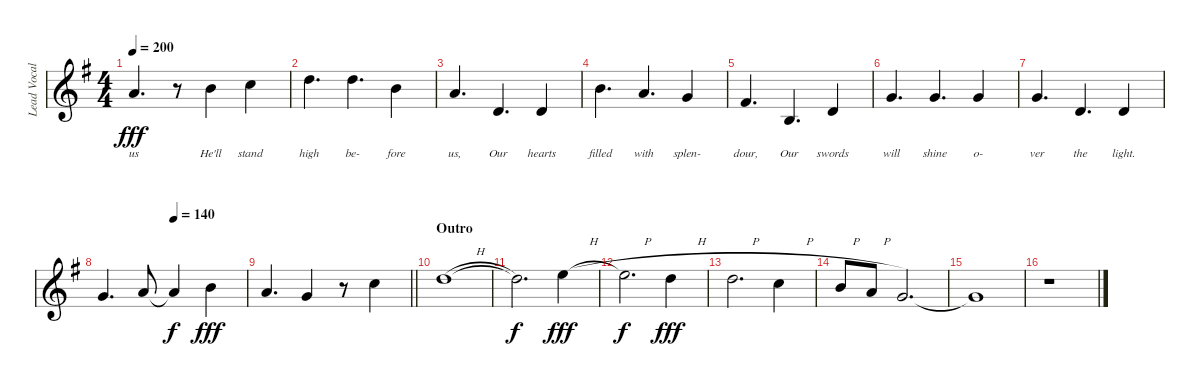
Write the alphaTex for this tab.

\track ("Lead Vocals" "Lead Vocal") {instrument lead2sawtooth}
\staff {score}
\tuning (E4 B3 G3 D3 A2 E2) {hide}
\ts (4 4)
\tempo 200
\clef g2
\ks g
10.2.4{d lyrics (0 "us") lyrics (1 "") lyrics (2 "") lyrics (3 "") lyrics (4 "") dy fff} r.8 7.1.4{lyrics (0 "He'll") lyrics (1 "") lyrics (2 "") lyrics (3 "") lyrics (4 "")} 8.1.4{lyrics (0 "stand") lyrics (1 "") lyrics (2 "") lyrics (3 "") lyrics (4 "")} |
10.1.4{d lyrics (0 "high") lyrics (1 "") lyrics (2 "") lyrics (3 "") lyrics (4 "")} 10.1.4{d lyrics (0 "be-") lyrics (1 "") lyrics (2 "") lyrics (3 "") lyrics (4 "")} 7.1.4{lyrics (0 "fore") lyrics (1 "") lyrics (2 "") lyrics (3 "") lyrics (4 "")} |
10.2.4{d lyrics (0 "us,") lyrics (1 "") lyrics (2 "") lyrics (3 "") lyrics (4 "")} 3.2.4{d lyrics (0 "Our") lyrics (1 "") lyrics (2 "") lyrics (3 "") lyrics (4 "")} 3.2.4{lyrics (0 "hearts") lyrics (1 "") lyrics (2 "") lyrics (3 "") lyrics (4 "")} |
7.1.4{d lyrics (0 "filled") lyrics (1 "") lyrics (2 "") lyrics (3 "") lyrics (4 "")} 5.1.4{d lyrics (0 "with") lyrics (1 "") lyrics (2 "") lyrics (3 "") lyrics (4 "")} 8.2.4{lyrics (0 "splen-") lyrics (1 "") lyrics (2 "") lyrics (3 "") lyrics (4 "")} |
7.2.4{d lyrics (0 "dour,") lyrics (1 "") lyrics (2 "") lyrics (3 "") lyrics (4 "")} 0.2.4{d lyrics (0 "Our") lyrics (1 "") lyrics (2 "") lyrics (3 "") lyrics (4 "")} 3.2.4{lyrics (0 "swords") lyrics (1 "") lyrics (2 "") lyrics (3 "") lyrics (4 "")} |
8.2.4{d lyrics (0 "will") lyrics (1 "") lyrics (2 "") lyrics (3 "") lyrics (4 "")} 8.2.4{d lyrics (0 "shine") lyrics (1 "") lyrics (2 "") lyrics (3 "") lyrics (4 "")} 8.2.4{lyrics (0 "o-") lyrics (1 "") lyrics (2 "") lyrics (3 "") lyrics (4 "")} |
8.2.4{d lyrics (0 "ver") lyrics (1 "") lyrics (2 "") lyrics (3 "") lyrics (4 "")} 3.2.4{d lyrics (0 "the") lyrics (1 "") lyrics (2 "") lyrics (3 "") lyrics (4 "")} 3.2.4{lyrics (0 "light.") lyrics (1 "") lyrics (2 "") lyrics (3 "") lyrics (4 "")} |
\tempo (140 0.5)
8.2.4{d} 5.1.8 5.1{t}.4{dy f} 7.1.4{dy fff} |
\barLineRight lightlight
5.1.4{d} 3.1.4 r.8 8.1.4 |
\section ("" "Outro")
10.1{h}.1 |
10.1{t}.2{d dy f} 12.1{h}.4{dy fff} |
12.1{h t}.2{d dy f} 10.1{h}.4{dy fff} |
10.1{h}.2{d} 8.1{h}.4 |
7.1{h}.8 5.1{h}.8 3.1.2{d} |
3.1{t}.1 |
r.1
